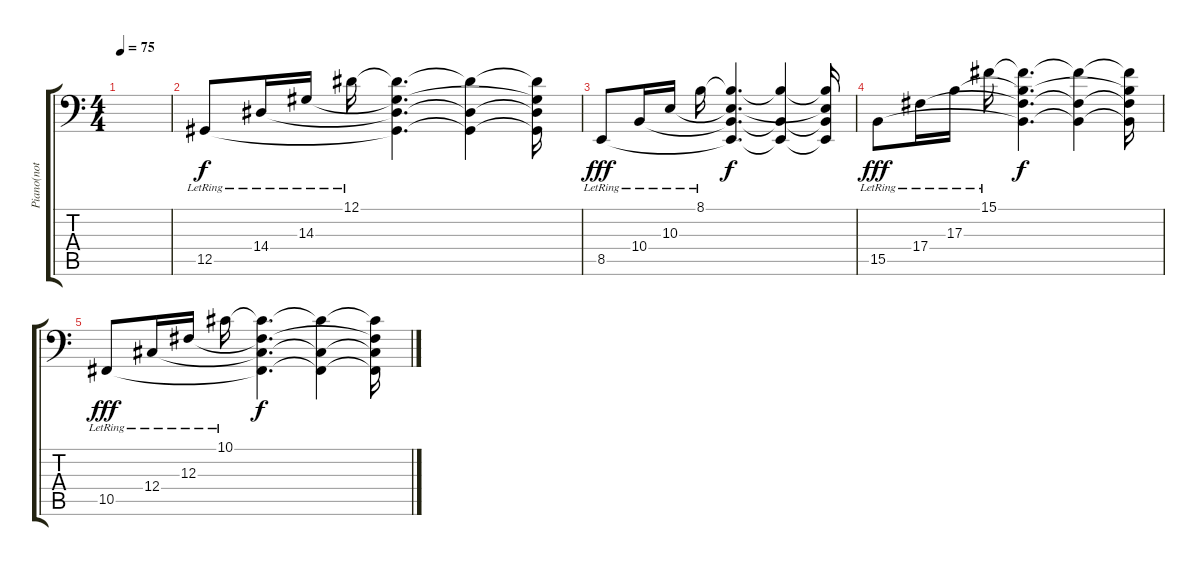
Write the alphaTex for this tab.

\track ("Piano(not all)" "Piano(not ") {instrument acousticgrandpiano}
\staff {score tabs}
\tuning (Eb3 Bb2 Gb2 Db2 Ab1 Eb1) {hide}
\ts (4 4)
\tempo 75
\clef f4
\ks c
|
12.5{lr}.8 14.4{lr}.16 14.3{lr}.16 12.1{lr}.16 (12.1{t} 14.3{t} 14.4{t} 12.5{t}).4{d dy f} (12.1{t} 14.4{t} 12.5{t}).4 (12.1{t} 14.3{t} 14.4{t} 12.5{t}).16 |
8.5{lr}.8{dy fff} 10.4{lr}.16 10.3{lr}.16 8.1{lr}.16 (8.1{t} 10.3{t} 10.4{t} 8.5{t}).4{d dy f} (8.1{t} 10.4{t} 8.5{t}).4 (8.1{t} 10.3{t} 10.4{t} 8.5{t}).16 |
15.5{lr}.8{dy fff} 17.4{lr}.16 17.3{lr}.16 15.1{lr}.16 (15.1{t} 17.3{t} 17.4{t} 15.5{t}).4{d dy f} (15.1{t} 17.4{t} 15.5{t}).4 (15.1{t} 17.3{t} 17.4{t} 15.5{t}).16 |
10.5{lr}.8{dy fff} 12.4{lr}.16 12.3{lr}.16 10.1{lr}.16 (10.1{t} 12.3{t} 12.4{t} 10.5{t}).4{d dy f} (10.1{t} 12.4{t} 10.5{t}).4 (10.1{t} 12.3{t} 12.4{t} 10.5{t}).16
